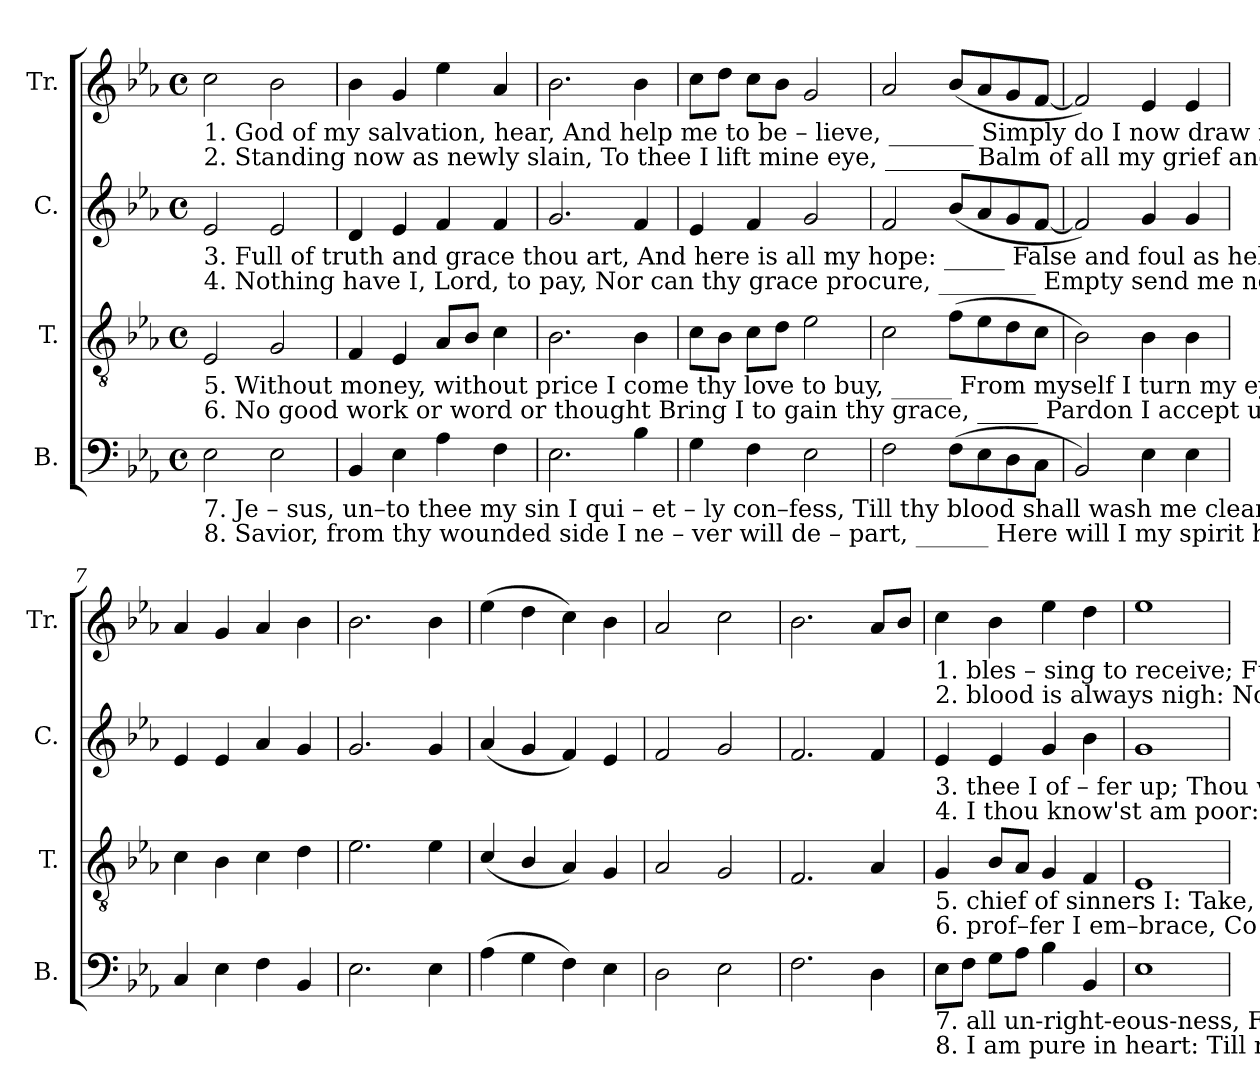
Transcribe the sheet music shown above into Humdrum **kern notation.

**kern	**kern	**kern	**kern
*part4	*part3	*part2	*part1
*staff4	*staff3	*staff2	*staff1
*I"B.	*I"T.	*I"C.	*I"Tr.
*I'B.	*I'T.	*I'C.	*I'Tr.
*clefF4	*clefGv2	*clefG2	*clefG2
*k[b-e-a-]	*k[b-e-a-]	*k[b-e-a-]	*k[b-e-a-]
*M4/4	*M4/4	*M4/4	*M4/4
*met(c)	*met(c)	*met(c)	*met(c)
*MM110	*MM110	*MM110	*MM110
=1	=1	=1	=1
!	!	!	!LO:TX:b:t=1. God  of my salvation, hear,  And help me   to    be – lieve, _______  Simply do I now draw near  A   bles  –  sing   to   re–ceive,    A
!	!	!	!LO:TX:b:t=2. Standing now as newly slain,  To  thee   I     lift   mine  eye, _______  Balm of all my grief and pain,  Thy blood  is  always nigh,   Thy
!	!	!LO:TX:b:t=3. Full of truth and grace thou art,  And here is all my hope&colon; _____   False and foul as hell my heart  To   thee ____ I   of – fer   up,  To	!
!	!	!LO:TX:b:t=4. Nothing  have I, Lord, to pay,  Nor can thy grace procure, ________  Empty send me not away, For  I  thou know'st am poor&colon;  For	!
!	!LO:TX:b:t=5. Without money, without price  I  come  thy  love   to   buy, _____  From myself I turn my eyes,  The  chief    of    sinners    I&colon;    The	!	!
!	!LO:TX:b:t=6. No good work or word or thought  Bring I to gain thy grace, _____      Pardon I accept unbought,  Thy prof – fer   I   embrace,   Thy	!	!
!LO:TX:b:t=7. Je – sus, un–to thee  my   sin   I      qui – et  –   ly     con–fess,   Till thy blood shall wash me clean  From all ___unrighteousness,  From	!	!	!
!LO:TX:b:t=8. Savior, from thy wounded side  I   ne – ver     will   de – part, ______ Here will I my spirit hide  When I ____am pure in heart&colon; When	!	!	!
2E-\	2E-/	2e-/	2cc\
2E-\	2G/	2e-/	2b-\
=2	=2	=2	=2
4BB-/	4F/	4d/	4b-\
4E-\	4E-/	4e-/	4g/
4A-\	8A-/L	4f/	4ee-\
.	8B-/J	.	.
4F\	4c\	4f/	4a-/
=3	=3	=3	=3
2.E-\	2.B-\	2.g/	2.b-\
4B-\	4B-\	4f/	4b-\
=4	=4	=4	=4
4G\	8c\L	4e-/	8cc\L
.	8B-\J	.	8dd\J
4F\	8c\L	4f/	8cc\L
.	8d\J	.	8b-\J
2E-\	2e-\	2g/	2g/
=5	=5	=5	=5
2F\	2c\	2f/	2a-/
(8F\L	(8f\L	(8b-/L	(8b-/L
8E-\	8e-\	8a-/	8a-/
8D\	8d\	8g/	8g/
8C\J	8c\J	[8f/J	[8f/J
=6	=6	=6	=6
2BB-/)	2B-\)	2f/])	2f/])
4E-\	4B-\	4g/	4e-/
4E-\	4B-\	4g/	4e-/
=7	=7	=7	=7
4C/	4c\	4e-/	4a-/
4E-\	4B-\	4e-/	4g/
4F\	4c\	4a-/	4a-/
4BB-/	4d\	4g/	4b-\
=8	=8	=8	=8
2.E-\	2.e-\	2.g/	2.b-\
4E-\	4e-\	4g/	4b-\
=9	=9	=9	=9
(4A-\	(4c/	(4a-/	(4ee-\
4G\	4B-/	4g/	4dd\
4F\)	4A-/)	4f/)	4cc\)
4E-\	4G/	4e-/	4b-\
=10	=10	=10	=10
2D\	2A-/	2f/	2a-/
2E-\	2G/	2g/	2cc\
=11	=11	=11	=11
2.F\	2.F/	2.f/	2.b-\
4D\	4A-/	4f/	8a-/L
.	.	.	8b-/J
!!LO:LB:g=z
=12	=12	=12	=12
!	!	!	!LO:TX:b:t=1. bles – sing    to   receive;  Full  of  guilt  a – las! ____   I     am, But to thy wounds for refuge  flee,
!	!	!	!LO:TX:b:t=2. blood  is     always  nigh&colon;  Now   as   yes–ter–day __ the  same  Thou  art,  and  wilt  for  ever  be&colon;
!	!	!LO:TX:b:t=3. thee     I     of – fer    up;    Thou wast given  to               re–deem   My  soul  from  all  in–i–qui–ty&colon;	!
!	!	!LO:TX:b:t=4. I thou know'st am poor&colon;  Dust and a –shes   is              my name,  My  all     is   sin  and  mi–se–ry&colon;	!
!	!LO:TX:b:t=5. chief  of    sinners    I&colon;     Take, O  take me  as  ______ I     am,   And  let  me lose  myself in  thee&colon;	!	!
!	!LO:TX:b:t=6. prof–fer  I  em–brace,     Co – ming  as  at first ______I   came   To take, and not bestow on thee&colon;	!	!
!LO:TX:b:t=7. all   un-right-eous-ness,   From  the  slightest  touch  of  blame   My  spirit,  soul,  and  body  free&colon;	!	!	!
!LO:TX:b:t=8. I     am   pure  in  heart&colon;   Till   my  place a–bove ___    I  claim   This  only  shall  be   all   my  plea,	!	!	!
8E-\L	4G/	4e-/	4cc\
8F\J	.	.	.
8G\L	8B-/L	4e-/	4b-\
8A-\J	8A-/J	.	.
4B-\	4G/	4g/	4ee-\
4BB-/	4F/	4b-\	4dd\
=13	=13	=13	=13
1E-	1E-	1g	1ee-
=	=	=	=
*-	*-	*-	*-
